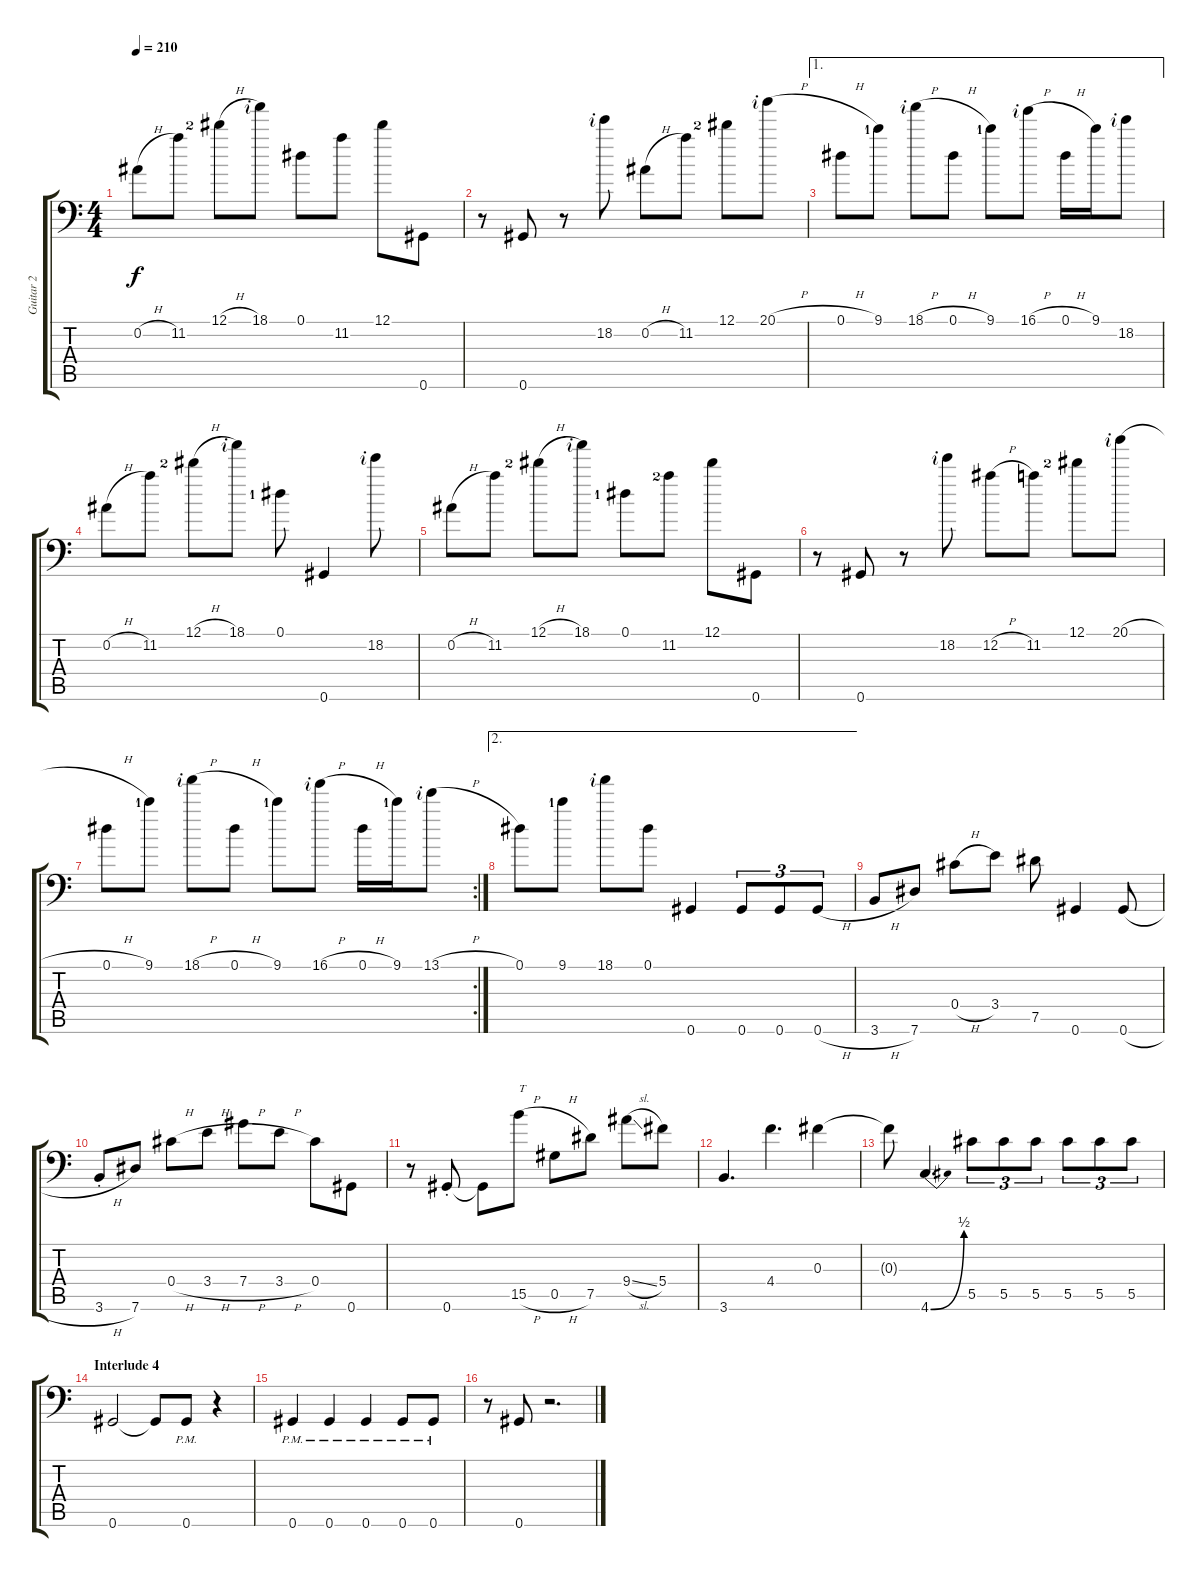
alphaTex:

\track ("Guitar 2" "Guitar 2") {instrument distortionguitar}
\staff {score tabs}
\tuning (Eb4 Bb3 Gb3 Db3 Ab2 Ab1) {hide}
\ts (4 4)
\tempo 210
\clef f4
\ks c
0.2{h}.8{dy f} 11.2.8 12.1{h lf 3}.8 18.1{rf 2}.8 0.1.8 11.2.8 12.1.8 0.6.8 |
r.8 0.6.8 r.8 18.2{rf 2}.8 0.2{h}.8 11.2.8 12.1{lf 3}.8 20.1{h rf 2}.8 |
\ae 1
0.1{h}.8 9.1{lf 2}.8 18.1{h rf 2}.8 0.1{h}.8 9.1{lf 2}.8 16.1{h rf 2}.8 0.1{h}.16 9.1.16 18.2{rf 2}.8 |
0.2{h}.8 11.2.8 12.1{h lf 3}.8 18.1{rf 2}.8 0.1{lf 2}.8 0.6.4 18.2{rf 2}.8 |
0.2{h}.8 11.2.8 12.1{h lf 3}.8 18.1{rf 2}.8 0.1{lf 2}.8 11.2{lf 3}.8 12.1.8 0.6.8 |
r.8 0.6.8 r.8 18.2{rf 2}.8 12.2{h}.8 11.2.8 12.1{lf 3}.8 20.1{h rf 2}.8 |
\rc 2
0.1{h}.8 9.1{lf 2}.8 18.1{h rf 2}.8 0.1{h}.8 9.1{lf 2}.8 16.1{h rf 2}.8 0.1{h}.16 9.1{lf 2}.16 13.1{h rf 2}.8 |
\ae 2
0.1.8 9.1{lf 2}.8 18.1{rf 2}.8 0.1.8 0.6.4 0.6.8{tu (3 2)} 0.6.8{tu (3 2)} 0.6{h}.8{tu (3 2)} |
3.6{h}.8 7.6.8 0.4{h}.8 3.4.8 7.5.8 0.6.4 0.6{h}.8 |
3.6{h st}.8 7.6.8 0.4{h}.8 3.4{h}.8 7.4{h}.8 3.4{h}.8 0.4.8 0.6.8 |
r.8 0.6{st}.8 0.6{t}.8 15.5{h}.8{txt "T"} 0.5{h}.8 7.5.8 9.4{sl}.8 5.4.8 |
3.6.4{d} 4.4.4{d} 0.3.4 |
0.3{t}.8 4.6{be (bend 0 0 60 2)}.4{d} 5.5.8{tu (3 2)} 5.5.8{tu (3 2)} 5.5.8{tu (3 2)} 5.5.8{tu (3 2)} 5.5.8{tu (3 2)} 5.5.8{tu (3 2)} |
\section ("" "Interlude 4")
0.6.2 0.6{t}.8 0.6{pm}.8 r.4 |
0.6{pm}.4 0.6{pm}.4 0.6{pm}.4 0.6{pm}.8 0.6{pm}.8 |
r.8 0.6.8 r.2{d}
